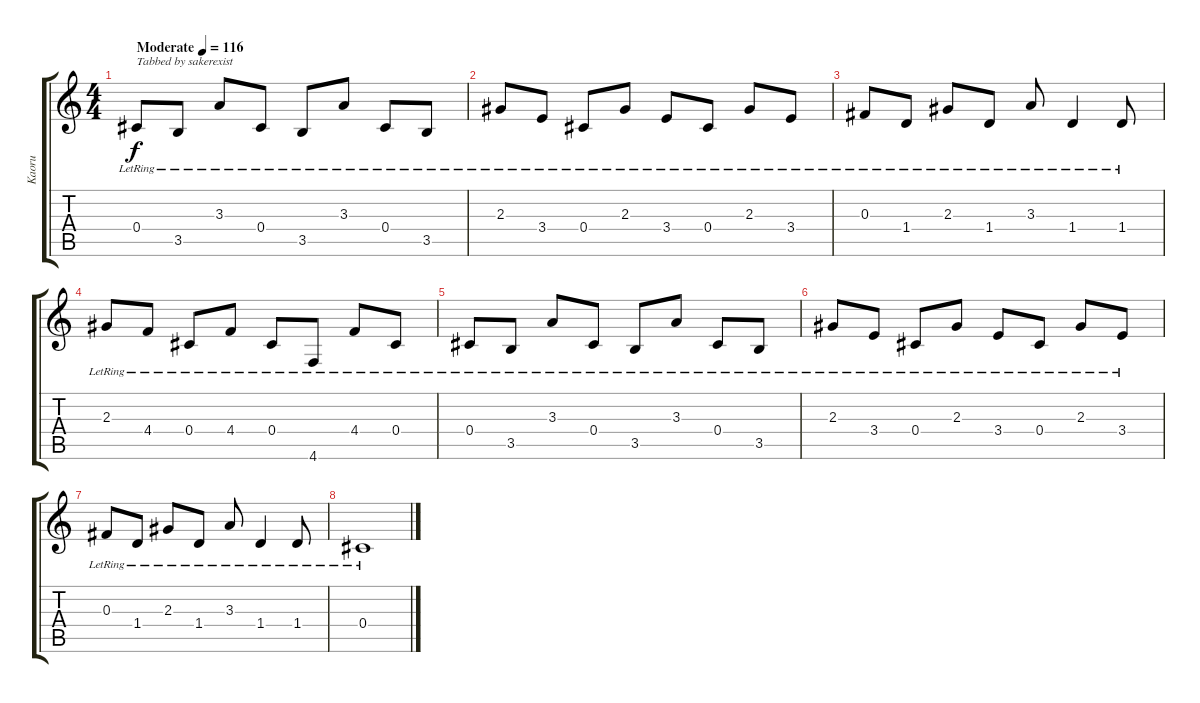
\track ("Kaoru" "Kaoru") {instrument electricguitarclean}
\staff {score tabs}
\tuning (Eb4 Bb3 Gb3 Db3 Ab2 Db2) {hide}
\ts (4 4)
\tempo (116 "Moderate")
\clef g2
\ks c
0.4{lr}.8{txt "Tabbed by sakerexist" dy f instrument electricguitarclean} 3.5{lr}.8 3.3{lr}.8 0.4{lr}.8 3.5{lr}.8 3.3{lr}.8 0.4{lr}.8 3.5{lr}.8 |
2.3{lr}.8 3.4{lr}.8 0.4{lr}.8 2.3{lr}.8 3.4{lr}.8 0.4{lr}.8 2.3{lr}.8 3.4{lr}.8 |
0.3{lr}.8 1.4{lr}.8 2.3{lr}.8 1.4{lr}.8 3.3{lr}.8 1.4{lr}.4 1.4{lr}.8 |
2.3{lr}.8 4.4{lr}.8 0.4{lr}.8 4.4{lr}.8 0.4{lr}.8 4.6{lr}.8 4.4{lr}.8 0.4{lr}.8 |
0.4{lr}.8 3.5{lr}.8 3.3{lr}.8 0.4{lr}.8 3.5{lr}.8 3.3{lr}.8 0.4{lr}.8 3.5{lr}.8 |
2.3{lr}.8 3.4{lr}.8 0.4{lr}.8 2.3{lr}.8 3.4{lr}.8 0.4{lr}.8 2.3{lr}.8 3.4{lr}.8 |
0.3{lr}.8 1.4{lr}.8 2.3{lr}.8 1.4{lr}.8 3.3{lr}.8 1.4{lr}.4 1.4{lr}.8 |
0.4{lr}.1
